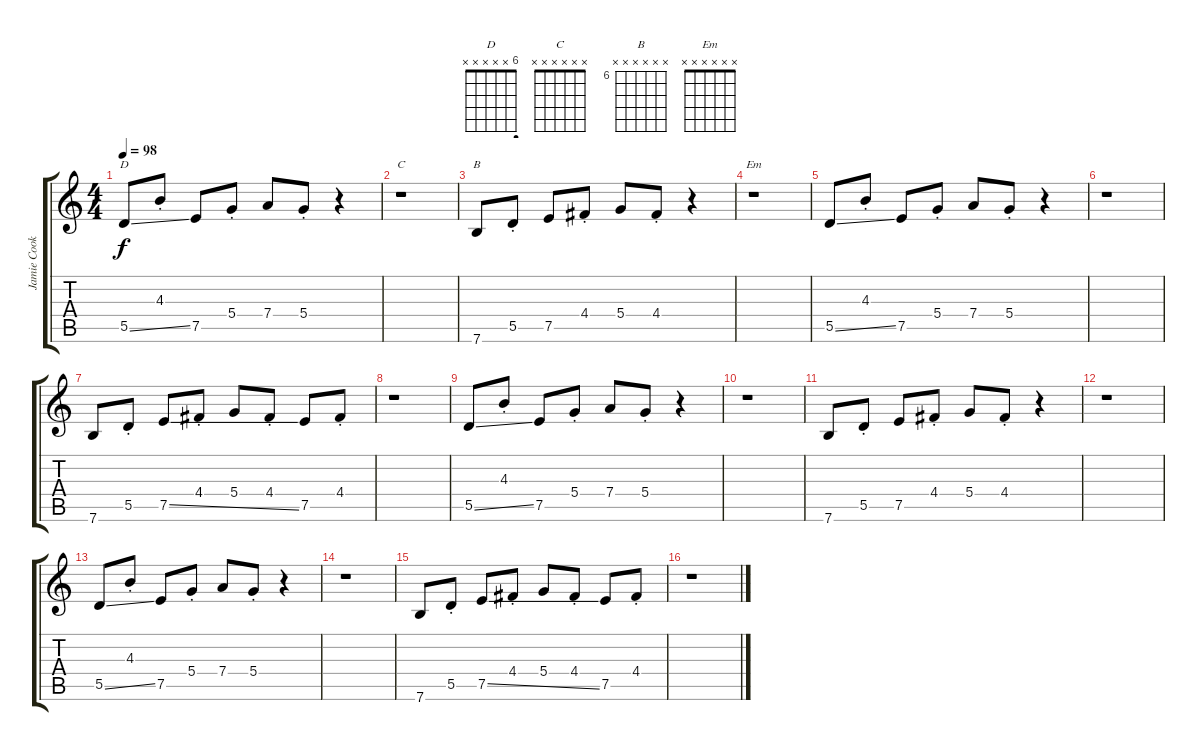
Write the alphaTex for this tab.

\track ("Jamie Cook" "Jamie Cook") {instrument electricguitarclean}
\staff {score tabs}
\tuning (E4 B3 G3 D3 A2 E2) {hide}
\chord ("D" 5 x x x x x) {firstfret 0}
\chord ("C" x x x x x x) {firstfret 0}
\chord ("B" x x x x x x) {firstfret 6}
\chord ("Em" x x x x x x) {firstfret 0}
\ts (4 4)
\tempo 98
\clef g2
\ks c
5.5{ss}.8{ch "D" dy f} 4.3{st}.8 7.5.8 5.4{st}.8 7.4.8 5.4{st}.8 r.4 |
r.1{ch "C"} |
7.6.8{ch "B"} 5.5{st}.8 7.5.8 4.4{st}.8 5.4.8 4.4{st}.8 r.4 |
r.1{ch "Em"} |
5.5{ss}.8 4.3{st}.8 7.5.8 5.4{st}.8 7.4.8 5.4{st}.8 r.4 |
r.1 |
7.6.8 5.5{st}.8 7.5{ss}.8 4.4{st}.8 5.4.8 4.4{st}.8 7.5.8 4.4{st}.8 |
r.1 |
5.5{ss}.8 4.3{st}.8 7.5.8 5.4{st}.8 7.4.8 5.4{st}.8 r.4 |
r.1 |
7.6.8 5.5{st}.8 7.5.8 4.4{st}.8 5.4.8 4.4{st}.8 r.4 |
r.1 |
5.5{ss}.8 4.3{st}.8 7.5.8 5.4{st}.8 7.4.8 5.4{st}.8 r.4 |
r.1 |
7.6.8 5.5{st}.8 7.5{ss}.8 4.4{st}.8 5.4.8 4.4{st}.8 7.5.8 4.4{st}.8 |
r.1
